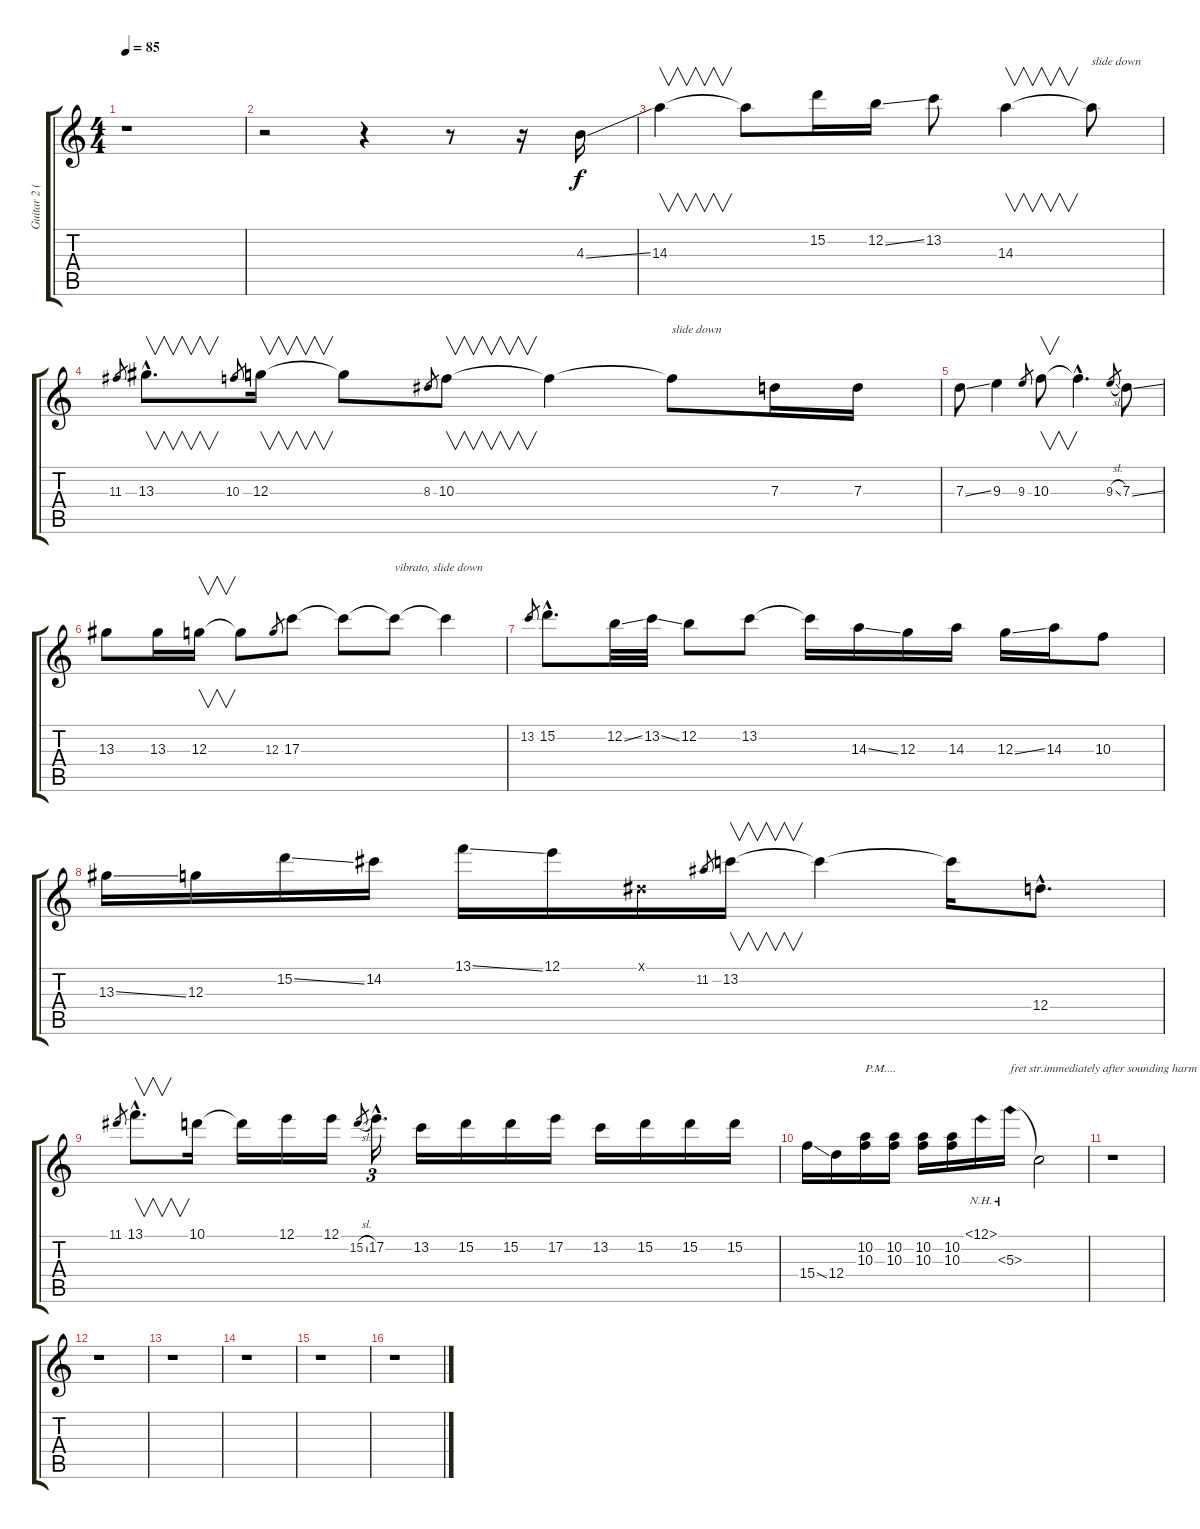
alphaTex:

\track ("Guitar 2 (slide)" "Guitar 2 (") {instrument overdrivenguitar}
\staff {score tabs}
\tuning (E4 B3 G3 D3 A2 E2) {hide}
\ts (4 4)
\tempo 85
\clef g2
\ks c
r.1{dy f} |
r.2 r.4 r.8 r.16 4.3{ss}.16 |
14.3.4{v} 14.3{t}.8 15.2.16 12.2{ss}.16 13.2.8 14.3.4{v} 14.3{t}.8{txt "slide down"} |
11.3.8{gr} 13.3{hac}.8{v d} 10.3.8{gr} 12.3.16{v} 12.3{t}.8 8.3.8{gr} 10.3.8{v} 10.3{t}.4 10.3{t}.8{txt "slide down"} 7.3.16 7.3.16 |
7.3{ss}.8 9.3.4 9.3.8{gr} 10.3.8{v} 10.3{hac t}.4{d} 9.3{sl}.8{gr} 7.3{ss}.8 |
13.3.8 13.3.16 12.3.16{v} 12.3{t}.8 12.3.8{gr} 17.3.8 17.3{t}.8 17.3{t}.8{txt "vibrato, slide down"} 17.3{t}.4 |
13.2.8{gr} 15.2{hac}.8{d} 12.2{ss}.32 13.2{ss}.32 12.2.8 13.2.8 13.2{t}.16 14.3{ss}.16 12.3.16 14.3.16 12.3{ss}.16 14.3.16 10.3.8 |
13.3{ss}.16 12.3.16 15.2{ss}.16 14.2.16 13.1{ss}.16 12.1.16 -1.1{x}.16 11.2.8{gr} 13.2.16{v} 13.2{t}.4 13.2{t}.16 12.4{hac}.8{d} |
11.1.8{gr} 13.1{hac}.8{v d} 10.1.16 10.1{t}.16 12.1.16 12.1.16 15.2{sl}.8{gr} 17.2{hac}.16{d tu (3 2)} 13.2.16 15.2.16 15.2.16 17.2.16 13.2.16 15.2.16 15.2.16 15.2.16 |
15.4{ss}.16 12.4.16 (10.2 10.3).16{txt "P.M...."} (10.2 10.3).16 (10.2 10.3).16 (10.2 10.3).16 12.1{nh}.16 5.3{nh}.16{txt "fret str.immediately after sounding harm"} 5.3{t}.2 |
r.1 |
r.1 |
r.1 |
r.1 |
r.1 |
r.1
